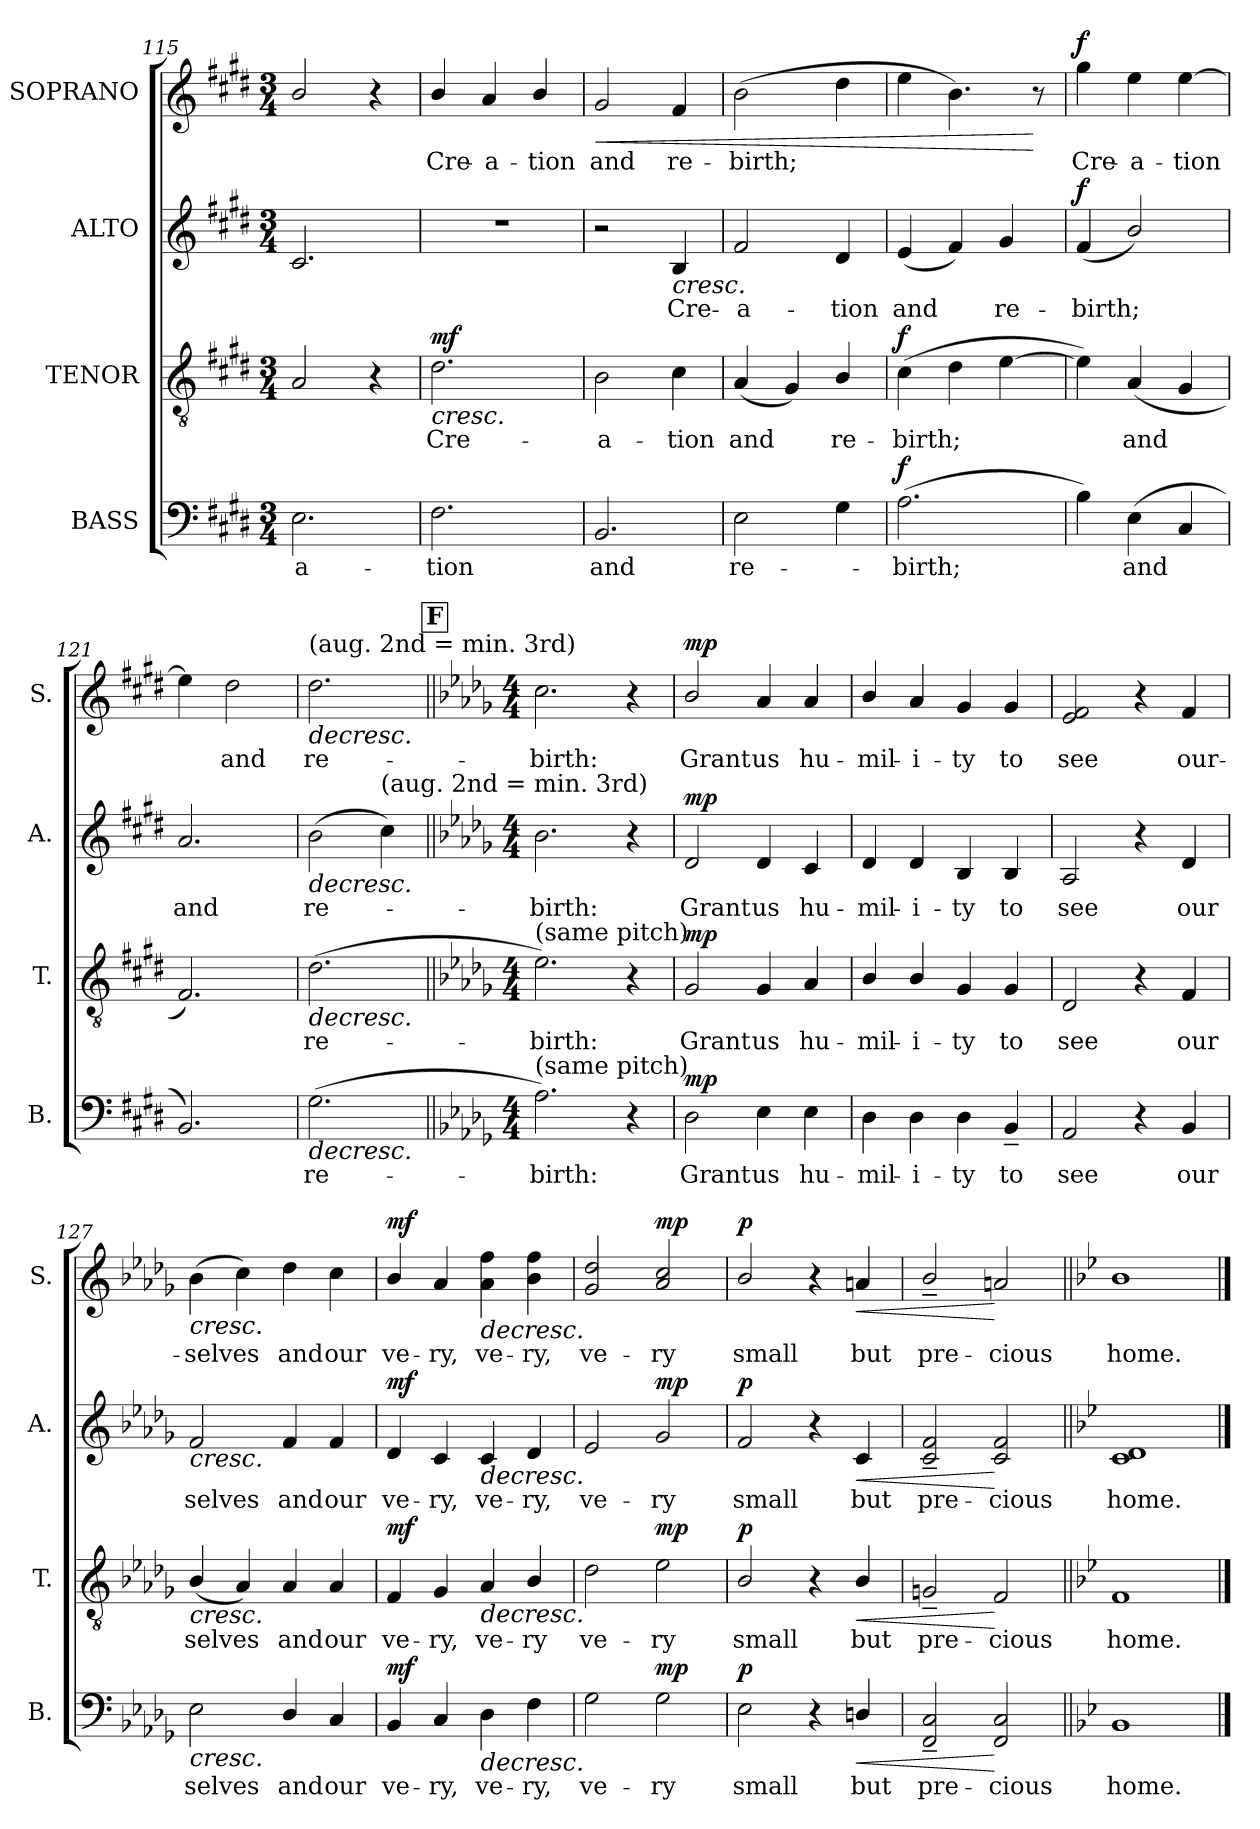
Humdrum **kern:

**kern	**text	**dynam	**kern	**text	**dynam	**kern	**text	**dynam	**kern	**text	**dynam
*part4	*part4	*part4	*part3	*part3	*part3	*part2	*part2	*part2	*part1	*part1	*part1
*staff4	*staff4	*staff4	*staff3	*staff3	*staff3	*staff2	*staff2	*staff2	*staff1	*staff1	*staff1
*I"BASS	*	*	*I"TENOR	*	*	*I"ALTO	*	*	*I"SOPRANO	*	*
*I'B.	*	*	*I'T.	*	*	*I'A.	*	*	*I'S.	*	*
!!LO:PB:g=z
*clefF4	*	*	*clefGv2	*	*	*clefG2	*	*	*clefG2	*	*
*	*	*	*ITrd7c12	*	*	*	*	*	*	*	*
*k[f#c#g#d#]	*	*	*k[f#c#g#d#]	*	*	*k[f#c#g#d#]	*	*	*k[f#c#g#d#]	*	*
*E:	*	*	*E:	*	*	*E:	*	*	*E:	*	*
*M3/4	*	*	*M3/4	*	*	*M3/4	*	*	*M3/4	*	*
=115	=115	=115	=115	=115	=115	=115	=115	=115	=115	=115	=115
!	!LO:LY:b	!	!	!	!	!	!	!	!	!	!
2.E\	-a-	.	2AA/	.	.	2.c#/	.	.	2b/	.	.
.	.	.	4r	.	.	.	.	.	4r	.	.
=116	=116	=116	=116	=116	=116	=116	=116	=116	=116	=116	=116
!	!LO:LY:b	!	!	!LO:LY:b	!LO:HP:b	!	!	!	!	!LO:LY:b	!
!	!	!	!	!	!LO:DY:n=1:b	!	!	!	!	!	!
2.F#\	-tion	.	2.D#\	Cre-	< mf	2.r	.	.	4b/	Cre-	.
!	!	!	!	!	!	!	!	!	!	!LO:LY:b	!
.	.	.	.	.	.	.	.	.	4a/	-a-	.
!	!	!	!	!	!	!	!	!	!	!LO:LY:b	!
.	.	.	.	.	.	.	.	.	4b/	-tion	.
=117	=117	=117	=117	=117	=117	=117	=117	=117	=117	=117	=117
!	!LO:LY:b	!	!	!LO:LY:b	!	!	!	!	!	!LO:LY:b	!LO:HP:b
2.BB/	and	.	2BB\	-a-	.	2r	.	.	2g#/	and	<
!	!	!	!	!LO:LY:b	!	!	!LO:LY:b	!LO:HP:b	!	!LO:LY:b	!
.	.	.	4C#\	-tion	.	4B/	Cre-	<	4f#/	re-	.
=118	=118	=118	=118	=118	=118	=118	=118	=118	=118	=118	=118
!	!LO:LY:b	!	!	!LO:LY:b	!	!	!LO:LY:b	!	!	!LO:LY:b	!
2E\	re-	.	(<4AA/	and	.	2f#/	-a-	.	(>2b\	-birth;	.
.	.	.	4GG#/)	.	.	.	.	.	.	.	.
!	!	!	!	!LO:LY:b	!	!	!LO:LY:b	!	!	!	!
4G#\	.	.	4BB/	re-	.	4d#/	-tion	.	4dd#\	.	.
=119	=119	=119	=119	=119	=119	=119	=119	=119	=119	=119	=119
!	!LO:LY:b	!LO:DY:b	!	!LO:LY:b	!LO:DY:b	!	!LO:LY:b	!	!	!	!
(>2.A\	-birth;	f	(>4C#\	-birth;	f	(<4e/	and	.	4ee\	.	.
.	.	.	4D#\	.	.	4f#/)	.	.	4.b\)	.	.
!	!	!	!	!	!	!	!LO:LY:b	!	!	!	!
.	.	.	[4E\	.	.	4g#/	re-	.	.	.	.
.	.	.	.	.	.	.	.	.	8r	.	[
=120	=120	=120	=120	=120	=120	=120	=120	=120	=120	=120	=120
!	!	!	!	!	!	!	!LO:LY:b	!LO:DY:b	!	!LO:LY:b	!LO:DY:b
4B\)	.	.	4E\])	.	.	(<4f#/	-birth;	f	4gg#\	Cre-	f
!	!LO:LY:b	!	!	!LO:LY:b	!	!	!	!	!	!LO:LY:b	!
(>4E\	and	.	(<4AA/	and	.	2b/)	.	.	4ee\	-a-	.
!	!	!	!	!	!	!	!	!	!	!LO:LY:b	!
4C#/	.	.	4GG#/	.	.	.	.	.	[4ee\	-tion	.
=121	=121	=121	=121	=121	=121	=121	=121	=121	=121	=121	=121
!	!	!	!	!	!	!	!LO:LY:b	!	!	!	!
2.BB/)	.	.	2.FF#/)	.	.	2.a/	and	.	4ee\]	.	.
!	!	!	!	!	!	!	!	!	!	!LO:LY:b	!
.	.	.	.	.	.	.	.	.	2dd#\	and	.
.	.	.	.	.	[	.	.	.	.	.	.
!!LO:PB:g=z
=122	=122	=122	=122	=122	=122	=122	=122	=122	=122	=122	=122
*	*	*	*	*	*	*	*	*	*MM60	*	*
!	!	!	!	!	!	!	!	!	!LO:TX:a:t=(aug. 2nd =  min. 3rd)	!	!
!	!LO:LY:b	!LO:HP:b	!	!LO:LY:b	!LO:HP:b	!	!LO:LY:b	!LO:HP:b	!	!LO:LY:b	!LO:HP:b
(>2.G#\	re-	>	(>2.D#\	re-	>	(>2b\	re-	>	2.dd#\	re-	>
!	!	!	!	!	!	!LO:TX:a:t=(aug. 2nd =  min. 3rd)	!	!	!	!	!
.	.	.	.	.	.	4cc#\)	.	[	.	.	.
!!LO:REH:place=s1:a:B:fs=19.1405:t=F
=123||	=123||	=123||	=123||	=123||	=123||	=123||	=123||	=123||	=123||	=123||	=123||
*k[b-e-a-d-g-]	*	*	*k[b-e-a-d-g-]	*	*	*k[b-e-a-d-g-]	*	*	*k[b-e-a-d-g-]	*	*
*D-:	*	*	*D-:	*	*	*D-:	*	*	*D-:	*	*
*M4/4	*	*	*M4/4	*	*	*M4/4	*	*	*M4/4	*	*
!	!	!	!LO:TX:a:t=(same pitch)	!	!	!	!	!	!	!	!
!LO:TX:a:t=(same pitch)	!	!	!	!	!	!	!	!	!	!	!
!	!LO:LY:b	!	!	!LO:LY:b	!	!	!LO:LY:b	!	!	!LO:LY:b	!
2.A-\)	-birth:	.	2.E-\)	-birth:	.	2.b-\	-birth:	.	2.cc\	-birth:	.
4r	.	.	4r	.	.	4r	.	.	4r	.	.
=124	=124	=124	=124	=124	=124	=124	=124	=124	=124	=124	=124
!	!LO:LY:b	!LO:DY:b	!	!LO:LY:b	!LO:DY:b	!	!LO:LY:b	!LO:DY:b	!	!LO:LY:b	!LO:DY:b
2D-\	Grant	mp	2GG-/	Grant	mp	2d-/	Grant	mp	2b-/	Grant	mp
!	!LO:LY:b	!	!	!LO:LY:b	!	!	!LO:LY:b	!	!	!LO:LY:b	!
4E-\	us	.	4GG-/	us	.	4d-/	us	.	4a-/	us	.
!	!LO:LY:b	!	!	!LO:LY:b	!	!	!LO:LY:b	!	!	!LO:LY:b	!
4E-\	hu-	.	4AA-/	hu-	.	4c/	hu-	.	4a-/	hu-	.
=125	=125	=125	=125	=125	=125	=125	=125	=125	=125	=125	=125
!	!LO:LY:b	!	!	!LO:LY:b	!	!	!LO:LY:b	!	!	!LO:LY:b	!
4D-\	-mil-	.	4BB-/	-mil-	.	4d-/	-mil-	.	4b-/	-mil-	.
!	!LO:LY:b	!	!	!LO:LY:b	!	!	!LO:LY:b	!	!	!LO:LY:b	!
4D-\	-i-	.	4BB-/	-i-	.	4d-/	-i-	.	4a-/	-i-	.
!	!LO:LY:b	!	!	!LO:LY:b	!	!	!LO:LY:b	!	!	!LO:LY:b	!
4D-\	-ty	.	4GG-/	-ty	.	4B-/	-ty	.	4g-/	-ty	.
!	!LO:LY:b	!	!	!LO:LY:b	!	!	!LO:LY:b	!	!	!LO:LY:b	!
4BB-~/	to	.	4GG-/	to	.	4B-/	to	.	4g-/	to	.
=126	=126	=126	=126	=126	=126	=126	=126	=126	=126	=126	=126
!	!LO:LY:b	!	!	!LO:LY:b	!	!	!LO:LY:b	!	!	!LO:LY:b	!
2AA-/	see	.	2DD-/	see	.	2A-/	see	.	2e-/ 2f/	see	.
4r	.	.	4r	.	.	4r	.	.	4r	.	.
!	!LO:LY:b	!	!	!LO:LY:b	!	!	!LO:LY:b	!	!	!LO:LY:b	!
4BB-/	our	.	4FF/	our	.	4d-/	our	.	4f/	our-	.
!!LO:LB:g=z
=127	=127	=127	=127	=127	=127	=127	=127	=127	=127	=127	=127
!	!LO:LY:b	!LO:HP:b	!	!LO:LY:b	!LO:HP:b	!	!LO:LY:b	!LO:HP:b	!	!LO:LY:b	!LO:HP:b
2E-\	selves	<	(<4BB-/	selves	<	2f/	selves	<	(>4b-\	-selves	<
.	.	.	4AA-/)	.	.	.	.	.	4cc\)	.	.
!	!LO:LY:b	!	!	!LO:LY:b	!	!	!LO:LY:b	!	!	!LO:LY:b	!
4D-/	and	.	4AA-/	and	.	4f/	and	.	4dd-\	and	.
!	!LO:LY:b	!	!	!LO:LY:b	!	!	!LO:LY:b	!	!	!LO:LY:b	!
4C/	our	.	4AA-/	our	.	4f/	our	.	4cc\	our	.
.	.	]	.	.	]	.	.	]	.	.	]
=128	=128	=128	=128	=128	=128	=128	=128	=128	=128	=128	=128
!	!LO:LY:b	!LO:DY:b	!	!LO:LY:b	!LO:DY:b	!	!LO:LY:b	!LO:DY:b	!	!LO:LY:b	!LO:DY:b
4BB-/	ve-	mf	4FF/	ve-	mf	4d-/	ve-	mf	4b-/	ve-	mf
!	!LO:LY:b	!	!	!LO:LY:b	!	!	!LO:LY:b	!	!	!LO:LY:b	!
4C/	-ry,	.	4GG-/	-ry,	.	4c/	-ry,	.	4a-/	-ry,	.
!	!LO:LY:b	!LO:HP:b	!	!LO:LY:b	!LO:HP:b	!	!LO:LY:b	!LO:HP:b	!	!LO:LY:b	!LO:HP:b
4D-\	ve-	>	4AA-/	ve-	>	4c/	ve-	>	4a-\ 4ff\	ve-	>
!	!LO:LY:b	!	!	!LO:LY:b	!	!	!LO:LY:b	!	!	!LO:LY:b	!
4F\	-ry,	.	4BB-/	-ry	.	4d-/	-ry,	.	4b-\ 4ff\	-ry,	.
=129	=129	=129	=129	=129	=129	=129	=129	=129	=129	=129	=129
!	!LO:LY:b	!	!	!LO:LY:b	!	!	!LO:LY:b	!	!	!LO:LY:b	!
2G-\	ve-	.	2D-\	ve-	.	2e-/	ve-	.	2g-/ 2dd-/	ve-	.
!	!LO:LY:b	!LO:DY:n=1:b	!	!LO:LY:b	!LO:DY:n=1:b	!	!LO:LY:b	!LO:DY:n=1:b	!	!LO:LY:b	!LO:DY:n=1:b
2G-\	-ry	[ mp	2E-\	-ry	[ mp	2g-/	-ry	[ mp	2a-/ 2cc/	-ry	[ mp
=130	=130	=130	=130	=130	=130	=130	=130	=130	=130	=130	=130
!	!LO:LY:b	!LO:DY:b	!	!LO:LY:b	!LO:DY:b	!	!LO:LY:b	!LO:DY:b	!	!LO:LY:b	!LO:DY:b
2E-\	small	p	2BB-/	small	p	2f/	small	p	2b-/	small	p
4r	.	.	4r	.	.	4r	.	.	4r	.	.
!	!LO:LY:b	!LO:HP:b	!	!LO:LY:b	!LO:HP:b	!	!LO:LY:b	!LO:HP:b	!	!LO:LY:b	!LO:HP:b
4Dn/	but	<	4BB-/	but	<	4c/	but	<	4an/	but	<
=131	=131	=131	=131	=131	=131	=131	=131	=131	=131	=131	=131
!	!LO:LY:b	!	!	!LO:LY:b	!	!	!LO:LY:b	!	!	!LO:LY:b	!
2FF/~ 2C/~	pre-	.	2GGn~/	pre-	.	2c/~ 2f/~	pre-	.	2b-~/	pre-	.
!	!LO:LY:b	!	!	!LO:LY:b	!	!	!LO:LY:b	!	!	!LO:LY:b	!
2FF/ 2C/	-cious	] [	2FF/	-cious	] [	2c/ 2f/	-cious	] [	2an/	-cious	] [
=132||	=132||	=132||	=132||	=132||	=132||	=132||	=132||	=132||	=132||	=132||	=132||
*k[b-e-]	*	*	*k[b-e-]	*	*	*k[b-e-]	*	*	*k[b-e-]	*	*
*B-:	*	*	*B-:	*	*	*B-:	*	*	*B-:	*	*
!	!LO:LY:b	!	!	!LO:LY:b	!	!	!LO:LY:b	!	!	!LO:LY:b	!
1BB-	home.	.	1FF	home.	.	1c 1d	home.	.	1b-	home.	.
==	==	==	==	==	==	==	==	==	==	==	==
*-	*-	*-	*-	*-	*-	*-	*-	*-	*-	*-	*-
